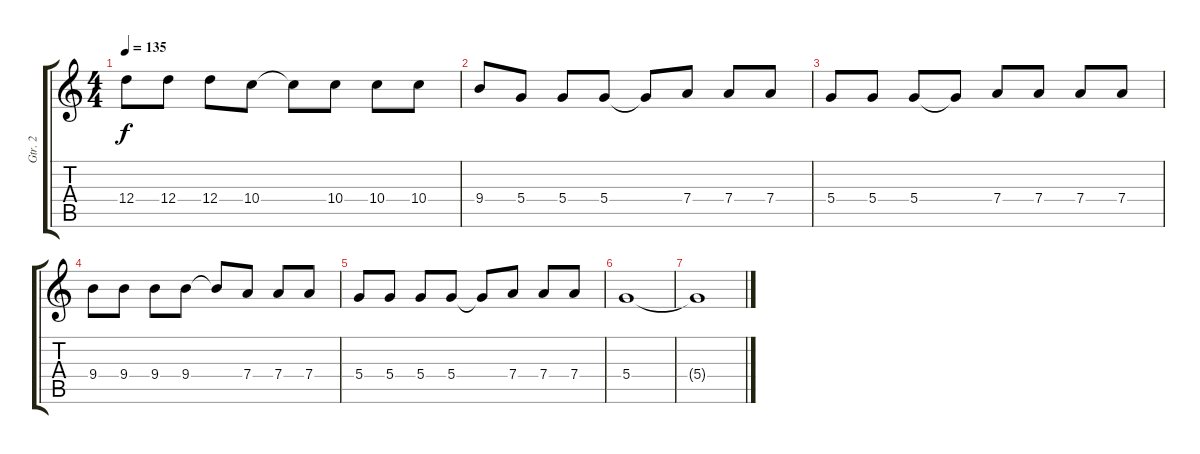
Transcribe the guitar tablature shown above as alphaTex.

\track ("Gtr. 2" "Gtr. 2") {instrument electricguitarjazz}
\staff {score tabs}
\tuning (E4 B3 G3 D3 A2 E2) {hide}
\ts (4 4)
\tempo 135
\clef g2
\ks c
12.4.8{dy f} 12.4.8 12.4.8 10.4.8 10.4{t}.8 10.4.8 10.4.8 10.4.8 |
9.4.8 5.4.8 5.4.8 5.4.8 5.4{t}.8 7.4.8 7.4.8 7.4.8 |
5.4.8 5.4.8 5.4.8 5.4{t}.8 7.4.8 7.4.8 7.4.8 7.4.8 |
9.4.8 9.4.8 9.4.8 9.4.8 9.4{t}.8 7.4.8 7.4.8 7.4.8 |
5.4.8 5.4.8 5.4.8 5.4.8 5.4{t}.8 7.4.8 7.4.8 7.4.8 |
5.4.1 |
5.4{t}.1
